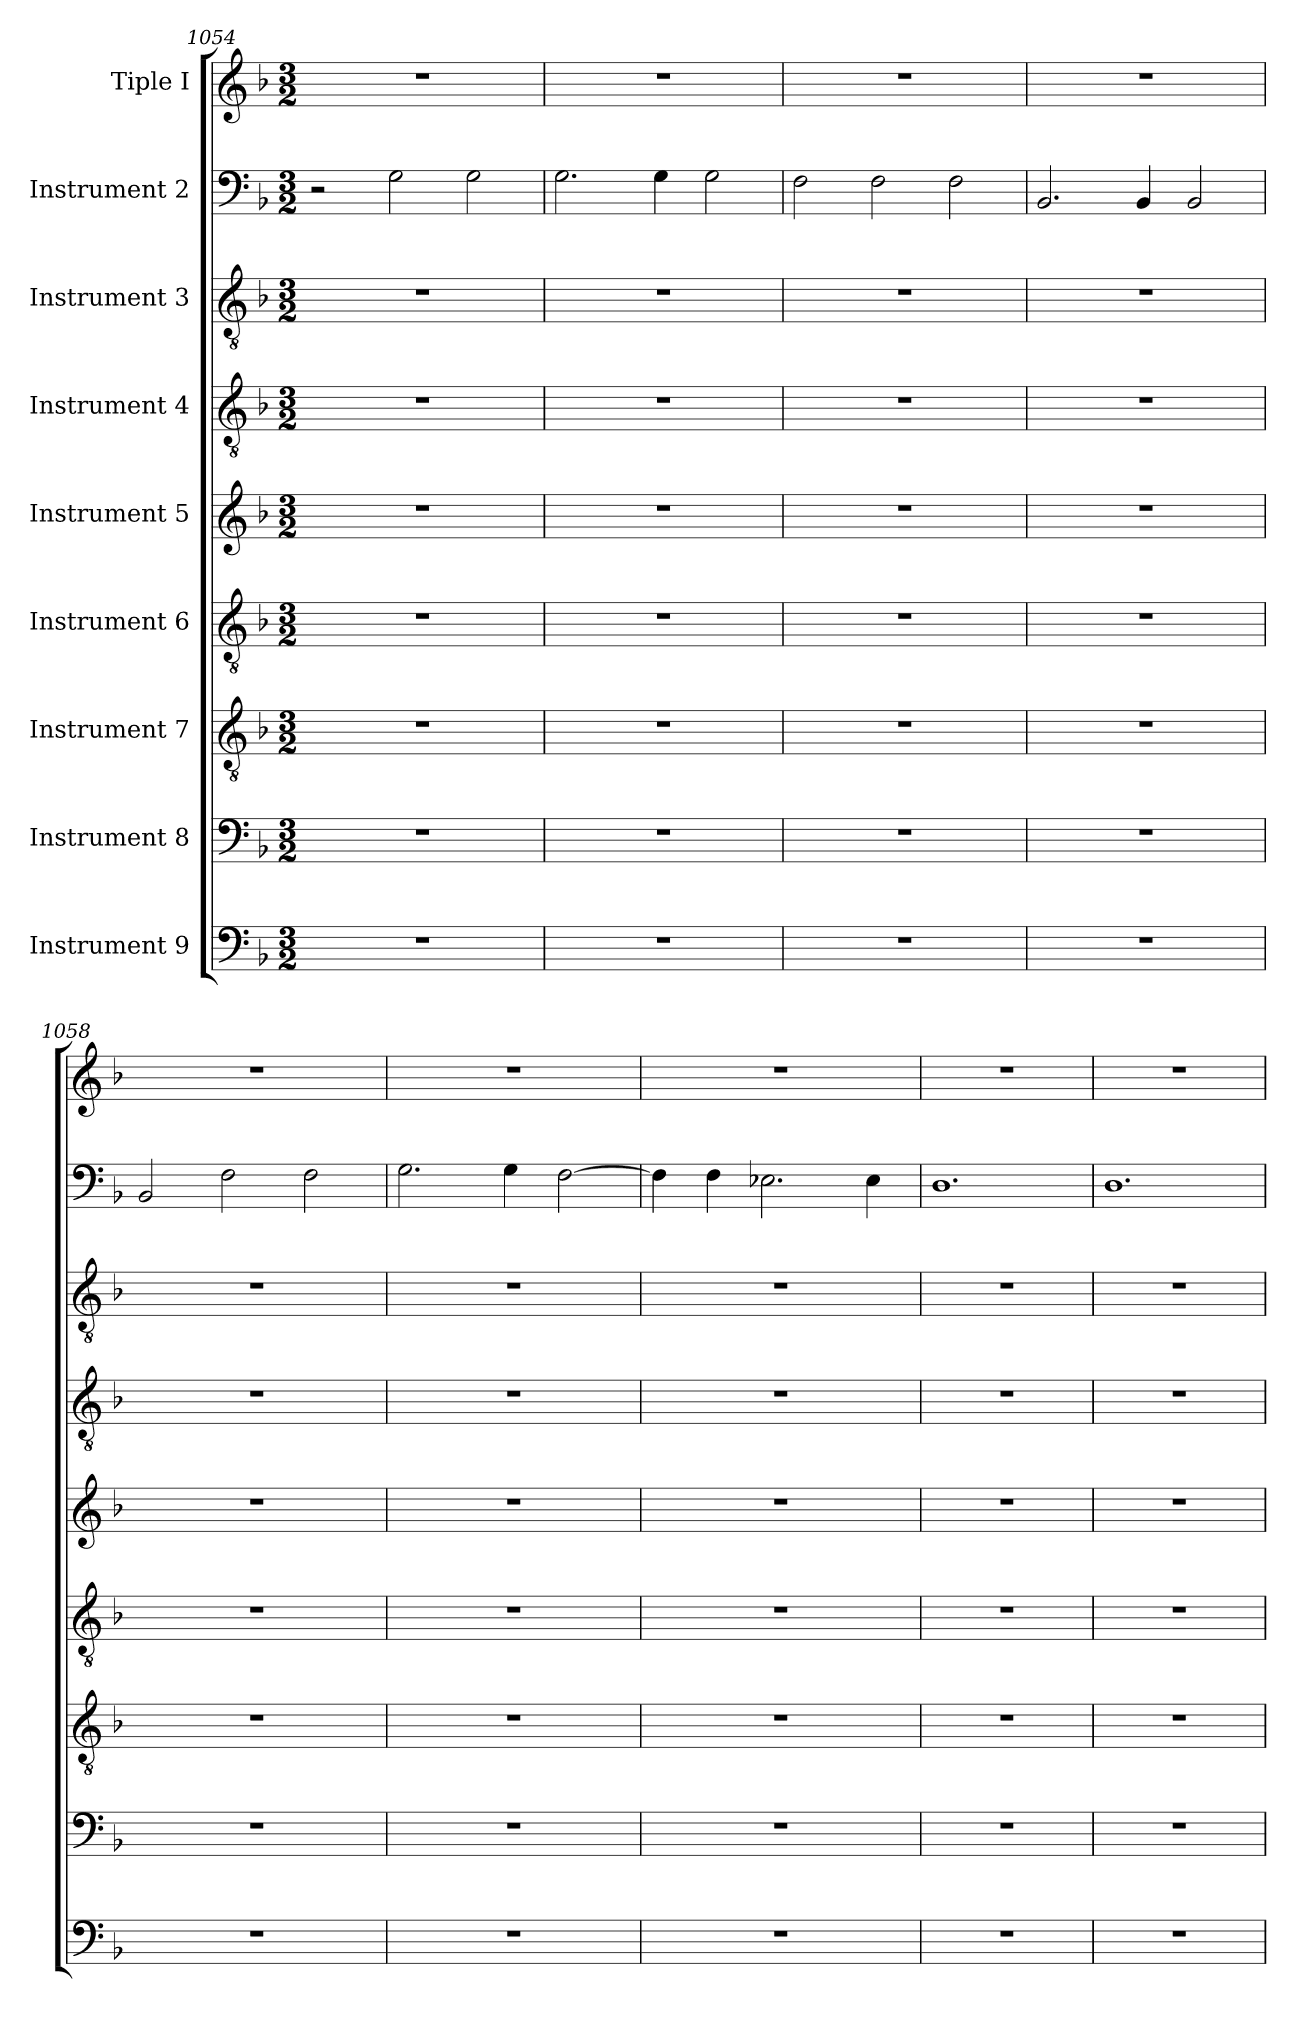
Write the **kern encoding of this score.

**kern	**kern	**kern	**kern	**kern	**kern	**kern	**kern	**text	**kern
*part9	*part8	*part7	*part6	*part5	*part4	*part3	*part2	*part2	*part1
*staff9	*staff8	*staff7	*staff6	*staff5	*staff4	*staff3	*staff2	*staff2	*staff1
*I"Instrument 9	*I"Instrument 8	*I"Instrument 7	*I"Instrument 6	*I"Instrument 5	*I"Instrument 4	*I"Instrument 3	*I"Instrument 2	*	*I"Tiple I
!!LO:PB:g=z
*clefF4	*clefF4	*clefGv2	*clefGv2	*clefG2	*clefGv2	*clefGv2	*clefF4	*	*clefG2
*k[b-]	*k[b-]	*k[b-]	*k[b-]	*k[b-]	*k[b-]	*k[b-]	*k[b-]	*	*k[b-]
*F:	*F:	*F:	*F:	*F:	*F:	*F:	*F:	*	*F:
*M3/2	*M3/2	*M3/2	*M3/2	*M3/2	*M3/2	*M3/2	*M3/2	*	*M3/2
=1054	=1054	=1054	=1054	=1054	=1054	=1054	=1054	=1054	=1054
1.r	1.r	1.r	1.r	1.r	1.r	1.r	2r	.	1.r
!	!	!	!	!	!	!	!	!LO:LY:b:cj	!
.	.	.	.	.	.	.	2G\	.	.
!	!	!	!	!	!	!	!	!LO:LY:b:cj	!
.	.	.	.	.	.	.	2G\	.	.
=1055	=1055	=1055	=1055	=1055	=1055	=1055	=1055	=1055	=1055
!	!	!	!	!	!	!	!	!LO:LY:b:cj	!
1.r	1.r	1.r	1.r	1.r	1.r	1.r	2.G\	.	1.r
!	!	!	!	!	!	!	!	!LO:LY:b:cj	!
.	.	.	.	.	.	.	4G\	.	.
!	!	!	!	!	!	!	!	!LO:LY:b:cj	!
.	.	.	.	.	.	.	2G\	.	.
=1056	=1056	=1056	=1056	=1056	=1056	=1056	=1056	=1056	=1056
!	!	!	!	!	!	!	!	!LO:LY:b:cj	!
1.r	1.r	1.r	1.r	1.r	1.r	1.r	2F\	.	1.r
!	!	!	!	!	!	!	!	!LO:LY:b:cj	!
.	.	.	.	.	.	.	2F\	.	.
!	!	!	!	!	!	!	!	!LO:LY:b:cj	!
.	.	.	.	.	.	.	2F\	.	.
=1057	=1057	=1057	=1057	=1057	=1057	=1057	=1057	=1057	=1057
!	!	!	!	!	!	!	!	!LO:LY:b:cj	!
1.r	1.r	1.r	1.r	1.r	1.r	1.r	2.BB-/	.	1.r
!	!	!	!	!	!	!	!	!LO:LY:b:cj	!
.	.	.	.	.	.	.	4BB-/	.	.
!	!	!	!	!	!	!	!	!LO:LY:b:cj	!
.	.	.	.	.	.	.	2BB-/	.	.
=1058	=1058	=1058	=1058	=1058	=1058	=1058	=1058	=1058	=1058
!	!	!	!	!	!	!	!	!LO:LY:b:cj	!
1.r	1.r	1.r	1.r	1.r	1.r	1.r	2BB-/	.	1.r
!	!	!	!	!	!	!	!	!LO:LY:b:cj	!
.	.	.	.	.	.	.	2F\	.	.
!	!	!	!	!	!	!	!	!LO:LY:b:cj	!
.	.	.	.	.	.	.	2F\	.	.
=1059	=1059	=1059	=1059	=1059	=1059	=1059	=1059	=1059	=1059
!	!	!	!	!	!	!	!	!LO:LY:b:cj	!
1.r	1.r	1.r	1.r	1.r	1.r	1.r	2.G\	.	1.r
!	!	!	!	!	!	!	!	!LO:LY:b:cj	!
.	.	.	.	.	.	.	4G\	.	.
!	!	!	!	!	!	!	!	!LO:LY:b:cj	!
.	.	.	.	.	.	.	[>2F\	.	.
=1060	=1060	=1060	=1060	=1060	=1060	=1060	=1060	=1060	=1060
!	!	!	!	!	!	!	!	!LO:LY:b:cj	!
1.r	1.r	1.r	1.r	1.r	1.r	1.r	4F\]	.	1.r
!	!	!	!	!	!	!	!	!LO:LY:b:cj	!
.	.	.	.	.	.	.	4F\	.	.
!	!	!	!	!	!	!	!	!LO:LY:b:cj	!
.	.	.	.	.	.	.	2.E-X\	.	.
!	!	!	!	!	!	!	!	!LO:LY:b:cj	!
.	.	.	.	.	.	.	4E-\	.	.
!!LO:LB:g=z
=1061	=1061	=1061	=1061	=1061	=1061	=1061	=1061	=1061	=1061
!	!	!	!	!	!	!	!	!LO:LY:b:cj	!
1.r	1.r	1.r	1.r	1.r	1.r	1.r	1.D	.	1.r
=1062	=1062	=1062	=1062	=1062	=1062	=1062	=1062	=1062	=1062
!	!	!	!	!	!	!	!	!LO:LY:b:cj	!
1.r	1.r	1.r	1.r	1.r	1.r	1.r	1.D	.	1.r
=	=	=	=	=	=	=	=	=	=
*-	*-	*-	*-	*-	*-	*-	*-	*-	*-
